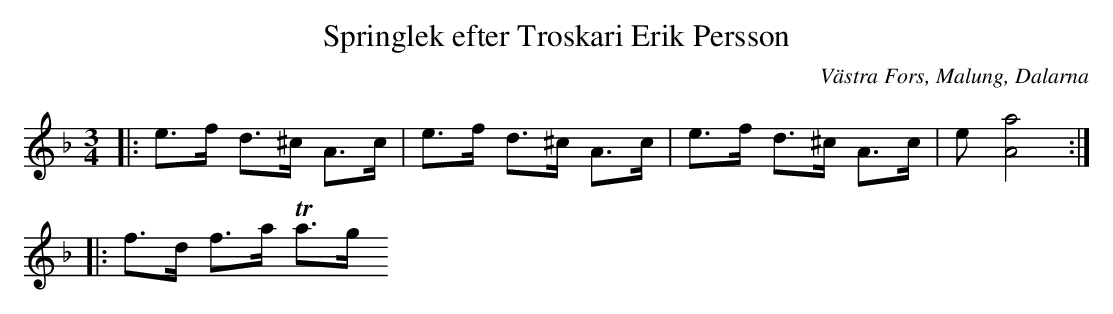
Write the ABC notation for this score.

X:1
T:Springlek efter Troskari Erik Persson
O:Västra Fors, Malung, Dalarna
M:3/4
L:1/8
K:Dm
|: e3/2f/2 d3/2^c/2 A3/2c/2 | e3/2f/2 d3/2^c/2 A3/2c/2 | e3/2f/2 d3/2^c/2 A3/2c/2 | e [A4a4] :|
|: f3/2d/2 f3/2a/2 Ta3/2g/2
